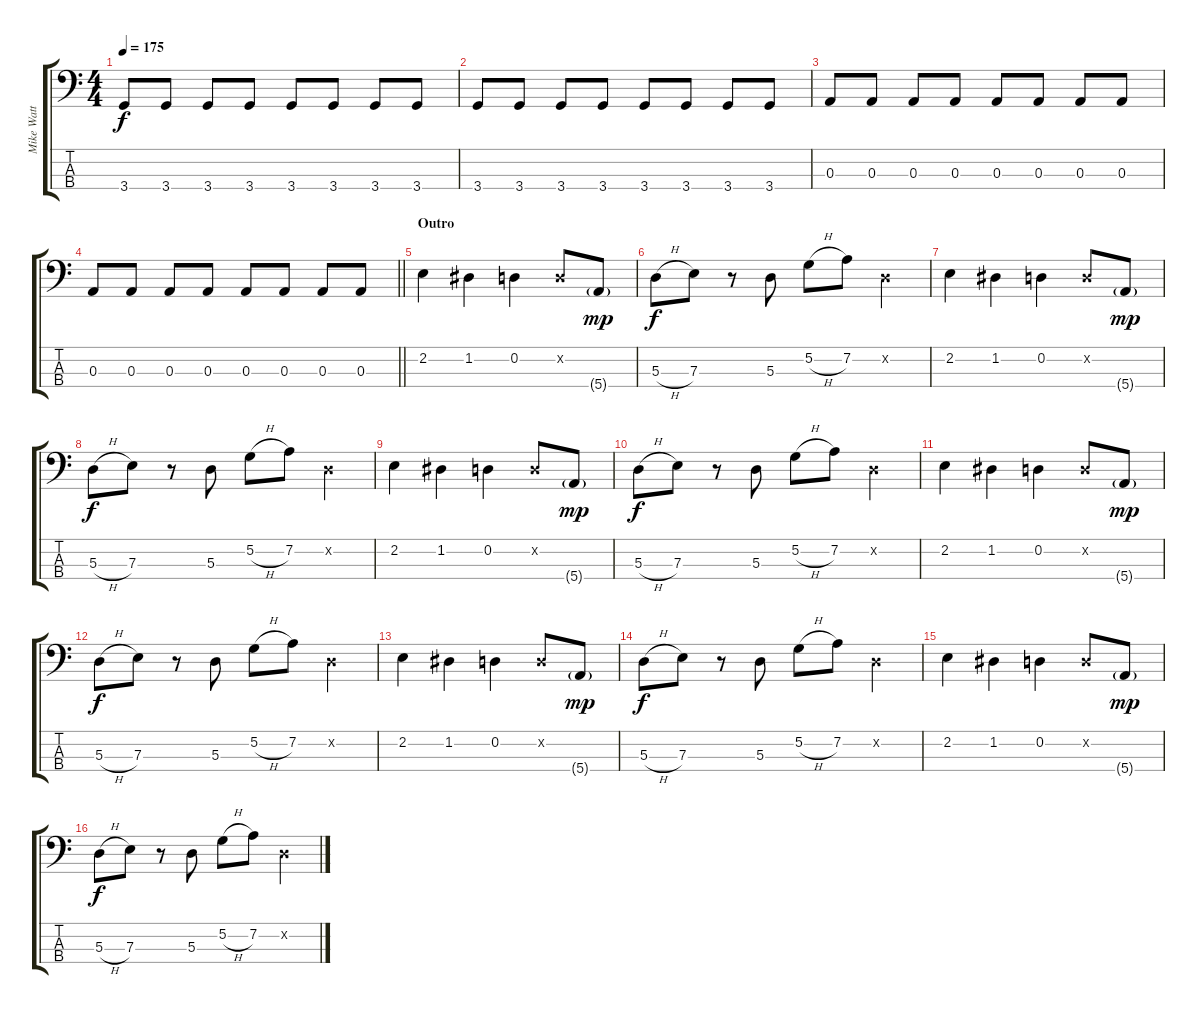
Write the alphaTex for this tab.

\track ("Mike Watt [Bass]" "Mike Watt ") {instrument electricbassfinger}
\staff {score tabs}
\tuning (G2 D2 A1 E1) {hide}
\ts (4 4)
\tempo 175
\clef f4
\ks c
3.4.8{dy f} 3.4.8 3.4.8 3.4.8 3.4.8 3.4.8 3.4.8 3.4.8 |
3.4.8 3.4.8 3.4.8 3.4.8 3.4.8 3.4.8 3.4.8 3.4.8 |
0.3.8 0.3.8 0.3.8 0.3.8 0.3.8 0.3.8 0.3.8 0.3.8 |
\barLineRight lightlight
0.3.8 0.3.8 0.3.8 0.3.8 0.3.8 0.3.8 0.3.8 0.3.8 |
\section ("" "Outro")
2.2.4 1.2.4 0.2.4 0.2{x}.8 5.4{g}.8{dy mp} |
5.3{h}.8{dy f} 7.3.8 r.8 5.3.8 5.2{h}.8 7.2.8 0.2{x}.4 |
2.2.4 1.2.4 0.2.4 0.2{x}.8 5.4{g}.8{dy mp} |
5.3{h}.8{dy f} 7.3.8 r.8 5.3.8 5.2{h}.8 7.2.8 0.2{x}.4 |
2.2.4 1.2.4 0.2.4 0.2{x}.8 5.4{g}.8{dy mp} |
5.3{h}.8{dy f} 7.3.8 r.8 5.3.8 5.2{h}.8 7.2.8 0.2{x}.4 |
2.2.4 1.2.4 0.2.4 0.2{x}.8 5.4{g}.8{dy mp} |
5.3{h}.8{dy f} 7.3.8 r.8 5.3.8 5.2{h}.8 7.2.8 0.2{x}.4 |
2.2.4 1.2.4 0.2.4 0.2{x}.8 5.4{g}.8{dy mp} |
5.3{h}.8{dy f} 7.3.8 r.8 5.3.8 5.2{h}.8 7.2.8 0.2{x}.4 |
2.2.4 1.2.4 0.2.4 0.2{x}.8 5.4{g}.8{dy mp} |
5.3{h}.8{dy f} 7.3.8 r.8 5.3.8 5.2{h}.8 7.2.8 0.2{x}.4
